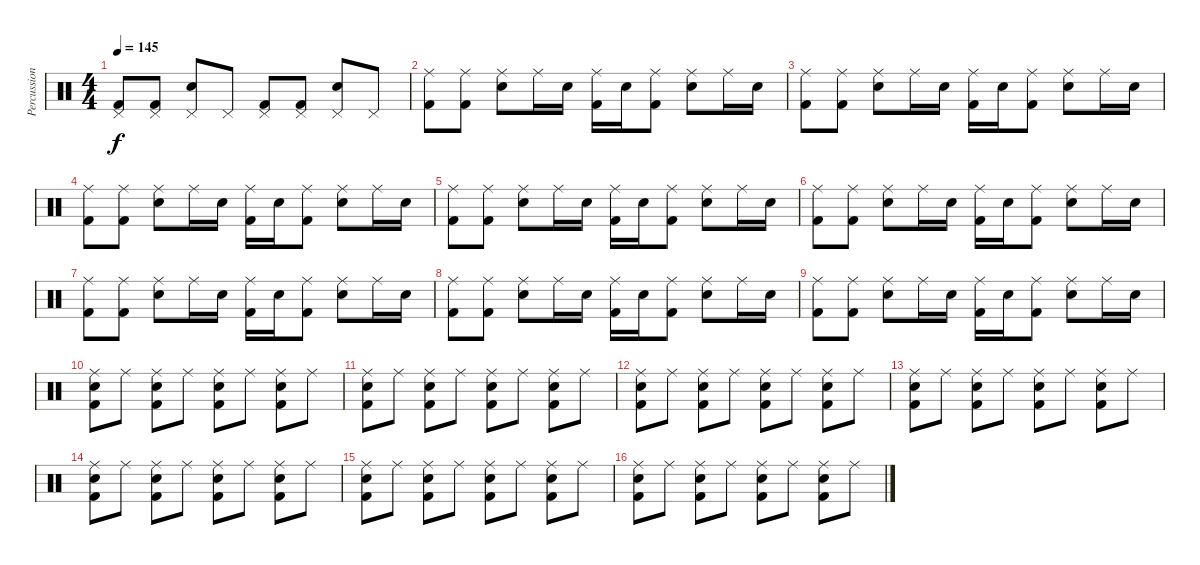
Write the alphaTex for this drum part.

\track ("Percussion" "Percussion") {instrument percussion}
\staff {score}
\articulation defaults
\ts (4 4)
\tempo 145
\clef neutral
\ks c
("Pedal Hi-Hat (hit)" "Kick (hit) 2").8{dy f} ("Pedal Hi-Hat (hit)" "Kick (hit) 2").8 ("Pedal Hi-Hat (hit)" "Electric Snare (hit)").8 "Pedal Hi-Hat (hit)".8 ("Pedal Hi-Hat (hit)" "Kick (hit) 2").8 ("Pedal Hi-Hat (hit)" "Kick (hit) 2").8 ("Pedal Hi-Hat (hit)" "Electric Snare (hit)").8 "Pedal Hi-Hat (hit)".8 |
("Ride (middle)" "Kick (hit) 2").8 ("Ride (middle)" "Kick (hit) 2").8 ("Ride (middle)" "Electric Snare (hit)").8 "Ride (middle)".16 "Electric Snare (hit)".16 ("Ride (middle)" "Kick (hit) 2").16 "Electric Snare (hit)".16 ("Ride (middle)" "Kick (hit) 2").8 ("Ride (middle)" "Electric Snare (hit)").8 "Ride (middle)".16 "Electric Snare (hit)".16 |
("Ride (middle)" "Kick (hit) 2").8 ("Ride (middle)" "Kick (hit) 2").8 ("Ride (middle)" "Electric Snare (hit)").8 "Ride (middle)".16 "Electric Snare (hit)".16 ("Ride (middle)" "Kick (hit) 2").16 "Electric Snare (hit)".16 ("Ride (middle)" "Kick (hit) 2").8 ("Ride (middle)" "Electric Snare (hit)").8 "Ride (middle)".16 "Electric Snare (hit)".16 |
("Ride (middle)" "Kick (hit) 2").8 ("Ride (middle)" "Kick (hit) 2").8 ("Ride (middle)" "Electric Snare (hit)").8 "Ride (middle)".16 "Electric Snare (hit)".16 ("Ride (middle)" "Kick (hit) 2").16 "Electric Snare (hit)".16 ("Ride (middle)" "Kick (hit) 2").8 ("Ride (middle)" "Electric Snare (hit)").8 "Ride (middle)".16 "Electric Snare (hit)".16 |
("Ride (middle)" "Kick (hit) 2").8 ("Ride (middle)" "Kick (hit) 2").8 ("Ride (middle)" "Electric Snare (hit)").8 "Ride (middle)".16 "Electric Snare (hit)".16 ("Ride (middle)" "Kick (hit) 2").16 "Electric Snare (hit)".16 ("Ride (middle)" "Kick (hit) 2").8 ("Ride (middle)" "Electric Snare (hit)").8 "Ride (middle)".16 "Electric Snare (hit)".16 |
("Ride (middle)" "Kick (hit) 2").8 ("Ride (middle)" "Kick (hit) 2").8 ("Ride (middle)" "Electric Snare (hit)").8 "Ride (middle)".16 "Electric Snare (hit)".16 ("Ride (middle)" "Kick (hit) 2").16 "Electric Snare (hit)".16 ("Ride (middle)" "Kick (hit) 2").8 ("Ride (middle)" "Electric Snare (hit)").8 "Ride (middle)".16 "Electric Snare (hit)".16 |
("Ride (middle)" "Kick (hit) 2").8 ("Ride (middle)" "Kick (hit) 2").8 ("Ride (middle)" "Electric Snare (hit)").8 "Ride (middle)".16 "Electric Snare (hit)".16 ("Ride (middle)" "Kick (hit) 2").16 "Electric Snare (hit)".16 ("Ride (middle)" "Kick (hit) 2").8 ("Ride (middle)" "Electric Snare (hit)").8 "Ride (middle)".16 "Electric Snare (hit)".16 |
("Ride (middle)" "Kick (hit) 2").8 ("Ride (middle)" "Kick (hit) 2").8 ("Ride (middle)" "Electric Snare (hit)").8 "Ride (middle)".16 "Electric Snare (hit)".16 ("Ride (middle)" "Kick (hit) 2").16 "Electric Snare (hit)".16 ("Ride (middle)" "Kick (hit) 2").8 ("Ride (middle)" "Electric Snare (hit)").8 "Ride (middle)".16 "Electric Snare (hit)".16 |
("Ride (middle)" "Kick (hit) 2").8 ("Ride (middle)" "Kick (hit) 2").8 ("Ride (middle)" "Electric Snare (hit)").8 "Ride (middle)".16 "Electric Snare (hit)".16 ("Ride (middle)" "Kick (hit) 2").16 "Electric Snare (hit)".16 ("Ride (middle)" "Kick (hit) 2").8 ("Ride (middle)" "Electric Snare (hit)").8 "Ride (middle)".16 "Electric Snare (hit)".16 |
("Ride (middle)" "Electric Snare (hit)" "Kick (hit) 2").8 "Ride (middle)".8 ("Ride (middle)" "Electric Snare (hit)" "Kick (hit) 2").8 "Ride (middle)".8 ("Ride (middle)" "Electric Snare (hit)" "Kick (hit) 2").8 "Ride (middle)".8 ("Ride (middle)" "Electric Snare (hit)" "Kick (hit) 2").8 "Ride (middle)".8 |
("Ride (middle)" "Electric Snare (hit)" "Kick (hit) 2").8 "Ride (middle)".8 ("Ride (middle)" "Electric Snare (hit)" "Kick (hit) 2").8 "Ride (middle)".8 ("Ride (middle)" "Electric Snare (hit)" "Kick (hit) 2").8 "Ride (middle)".8 ("Ride (middle)" "Electric Snare (hit)" "Kick (hit) 2").8 "Ride (middle)".8 |
("Ride (middle)" "Electric Snare (hit)" "Kick (hit) 2").8 "Ride (middle)".8 ("Ride (middle)" "Electric Snare (hit)" "Kick (hit) 2").8 "Ride (middle)".8 ("Ride (middle)" "Electric Snare (hit)" "Kick (hit) 2").8 "Ride (middle)".8 ("Ride (middle)" "Electric Snare (hit)" "Kick (hit) 2").8 "Ride (middle)".8 |
("Ride (middle)" "Electric Snare (hit)" "Kick (hit) 2").8 "Ride (middle)".8 ("Ride (middle)" "Electric Snare (hit)" "Kick (hit) 2").8 "Ride (middle)".8 ("Ride (middle)" "Electric Snare (hit)" "Kick (hit) 2").8 "Ride (middle)".8 ("Ride (middle)" "Electric Snare (hit)" "Kick (hit) 2").8 "Ride (middle)".8 |
("Ride (middle)" "Electric Snare (hit)" "Kick (hit) 2").8 "Ride (middle)".8 ("Ride (middle)" "Electric Snare (hit)" "Kick (hit) 2").8 "Ride (middle)".8 ("Ride (middle)" "Electric Snare (hit)" "Kick (hit) 2").8 "Ride (middle)".8 ("Ride (middle)" "Electric Snare (hit)" "Kick (hit) 2").8 "Ride (middle)".8 |
("Ride (middle)" "Electric Snare (hit)" "Kick (hit) 2").8 "Ride (middle)".8 ("Ride (middle)" "Electric Snare (hit)" "Kick (hit) 2").8 "Ride (middle)".8 ("Ride (middle)" "Electric Snare (hit)" "Kick (hit) 2").8 "Ride (middle)".8 ("Ride (middle)" "Electric Snare (hit)" "Kick (hit) 2").8 "Ride (middle)".8 |
("Ride (middle)" "Electric Snare (hit)" "Kick (hit) 2").8 "Ride (middle)".8 ("Ride (middle)" "Electric Snare (hit)" "Kick (hit) 2").8 "Ride (middle)".8 ("Ride (middle)" "Electric Snare (hit)" "Kick (hit) 2").8 "Ride (middle)".8 ("Ride (middle)" "Electric Snare (hit)" "Kick (hit) 2").8 "Ride (middle)".8
